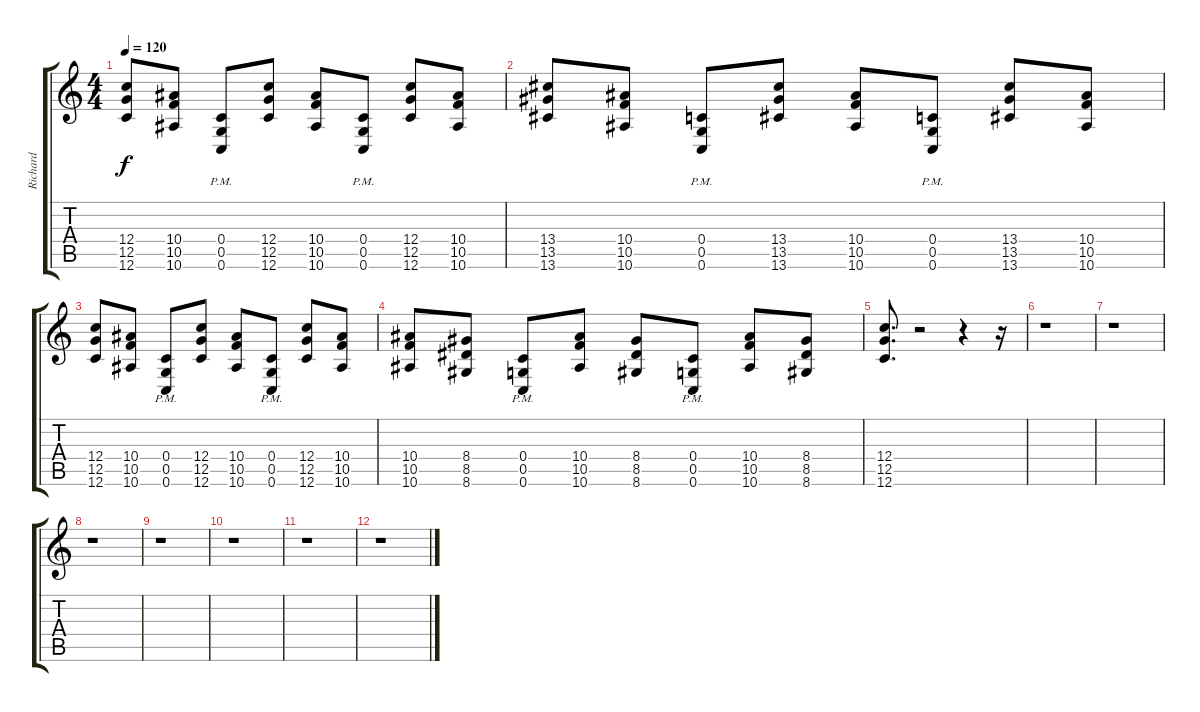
\track ("Richard" "Richard") {instrument overdrivenguitar}
\staff {score tabs}
\tuning (D4 A3 F3 C3 G2 C2) {hide}
\ts (4 4)
\tempo 120
\clef g2
\ks c
(12.4 12.5 12.6).8{dy f} (10.4 10.5 10.6).8 (0.4{pm} 0.5 0.6).8 (12.4 12.5 12.6).8 (10.4 10.5 10.6).8 (0.4{pm} 0.5 0.6).8 (12.4 12.5 12.6).8 (10.4 10.5 10.6).8 |
(13.4 13.5 13.6).8 (10.4 10.5 10.6).8 (0.4{pm} 0.5 0.6).8 (13.4 13.5 13.6).8 (10.4 10.5 10.6).8 (0.4{pm} 0.5 0.6).8 (13.4 13.5 13.6).8 (10.4 10.5 10.6).8 |
(12.4 12.5 12.6).8 (10.4 10.5 10.6).8 (0.4{pm} 0.5 0.6).8 (12.4 12.5 12.6).8 (10.4 10.5 10.6).8 (0.4{pm} 0.5 0.6).8 (12.4 12.5 12.6).8 (10.4 10.5 10.6).8 |
(10.4 10.5 10.6).8 (8.4 8.5 8.6).8 (0.4{pm} 0.5 0.6).8 (10.4 10.5 10.6).8 (8.4 8.5 8.6).8 (0.4{pm} 0.5 0.6).8 (10.4 10.5 10.6).8 (8.4 8.5 8.6).8 |
(12.4 12.5 12.6).8{d} r.2 r.4 r.16 |
r.1 |
r.1 |
r.1 |
r.1 |
r.1 |
r.1 |
r.1
